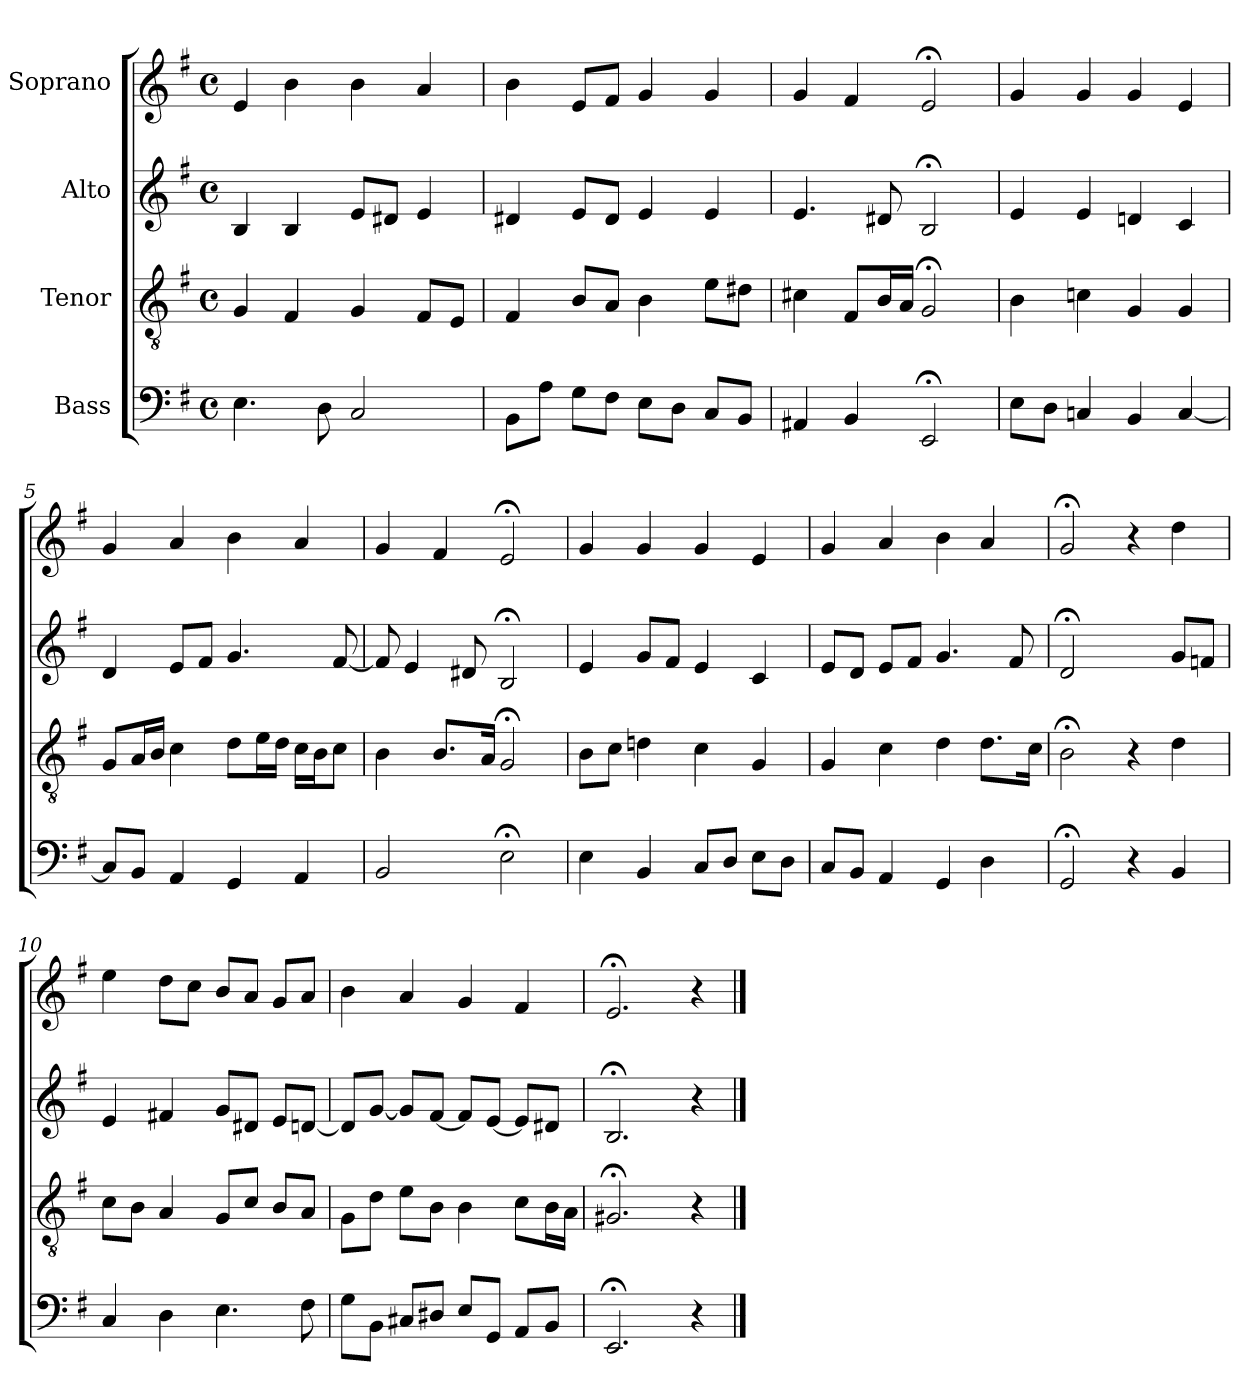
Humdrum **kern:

**kern	**kern	**kern	**kern
*part4	*part3	*part2	*part1
*staff4	*staff3	*staff2	*staff1
*I"Bass	*I"Tenor	*I"Alto	*I"Soprano
*clefF4	*clefGv2	*clefG2	*clefG2
*k[f#]	*k[f#]	*k[f#]	*k[f#]
*M4/4	*M4/4	*M4/4	*M4/4
*met(c)	*met(c)	*met(c)	*met(c)
=1	=1	=1	=1
4.E	4G	4B	4e
.	4F#	4B	4b
8D	.	.	.
2C	4G	8eL	4b
.	.	8d#XJ	.
.	8F#L	4e	4a
.	8EJ	.	.
=2	=2	=2	=2
8BBL	4F#	4d#X	4b
8AJ	.	.	.
8GL	8BL	8eL	8eL
8F#J	8AJ	8d#J	8f#J
8EL	4B	4e	4g
8DJ	.	.	.
8CL	8eL	4e	4g
8BBJ	8d#XJ	.	.
=3	=3	=3	=3
4AA#X	4c#X	4.e	4g
4BB	8F#L	.	4f#
.	16BL	8d#X	.
.	16AJJ	.	.
2EE;<	2G;<	2B;<	2e;<
=4	=4	=4	=4
8EL	4B	4e	4g
8DJ	.	.	.
4Cn	4cn	4e	4g
4BB	4G	4dn	4g
[4C	4G	4c	4e
=5	=5	=5	=5
8CL]	8GL	4d	4g
8BBJ	16AL	.	.
.	16BJJ	.	.
4AA	4c	8eL	4a
.	.	8f#J	.
4GG	8dL	4.g	4b
.	16eL	.	.
.	16dJJ	.	.
4AA	16cLL	.	4a
.	16BJ	.	.
.	8cJ	[8f#	.
=6	=6	=6	=6
2BB	4B	8f#]	4g
.	.	4e	.
.	8.BL	.	4f#
.	.	8d#X	.
.	16AJk	.	.
2E;<	2G;<	2B;<	2e;<
=7	=7	=7	=7
4E	8BL	4e	4g
.	8cJ	.	.
4BB	4dn	8gL	4g
.	.	8f#J	.
8CL	4c	4e	4g
8DJ	.	.	.
8EL	4G	4c	4e
8DJ	.	.	.
=8	=8	=8	=8
8CL	4G	8eL	4g
8BBJ	.	8dJ	.
4AA	4c	8eL	4a
.	.	8f#J	.
4GG	4d	4.g	4b
4D	8.dL	.	4a
.	.	8f#	.
.	16cJk	.	.
=9	=9	=9	=9
2GG;<	2B;<	2d;<	2g;<
4r	4r	4ryy	4r
4BB	4d	8gL	4dd
.	.	8fnJ	.
=10	=10	=10	=10
4C	8cL	4e	4ee
.	8BJ	.	.
4D	4A	4f#X	8ddL
.	.	.	8ccJ
4.E	8GL	8gL	8bL
.	8cJ	8d#XJ	8aJ
.	8BL	8eL	8gL
8F#	8AJ	[8dnJ	8aJ
=11	=11	=11	=11
8GL	8GL	8dL]	4b
8BBJ	8dJ	[8gJ	.
8C#XL	8eL	8gL]	4a
8D#XJ	8BJ	[8f#J	.
8EL	4B	8f#L]	4g
8GGJ	.	[8eJ	.
8AAL	8cL	8eL]	4f#
8BBJ	16BL	8d#XJ	.
.	16AJJ	.	.
=12	=12	=12	=12
2.EE;<	2.G#X;<	2.B;<	2.e;<
4r	4r	4r	4r
==	==	==	==
*-	*-	*-	*-
